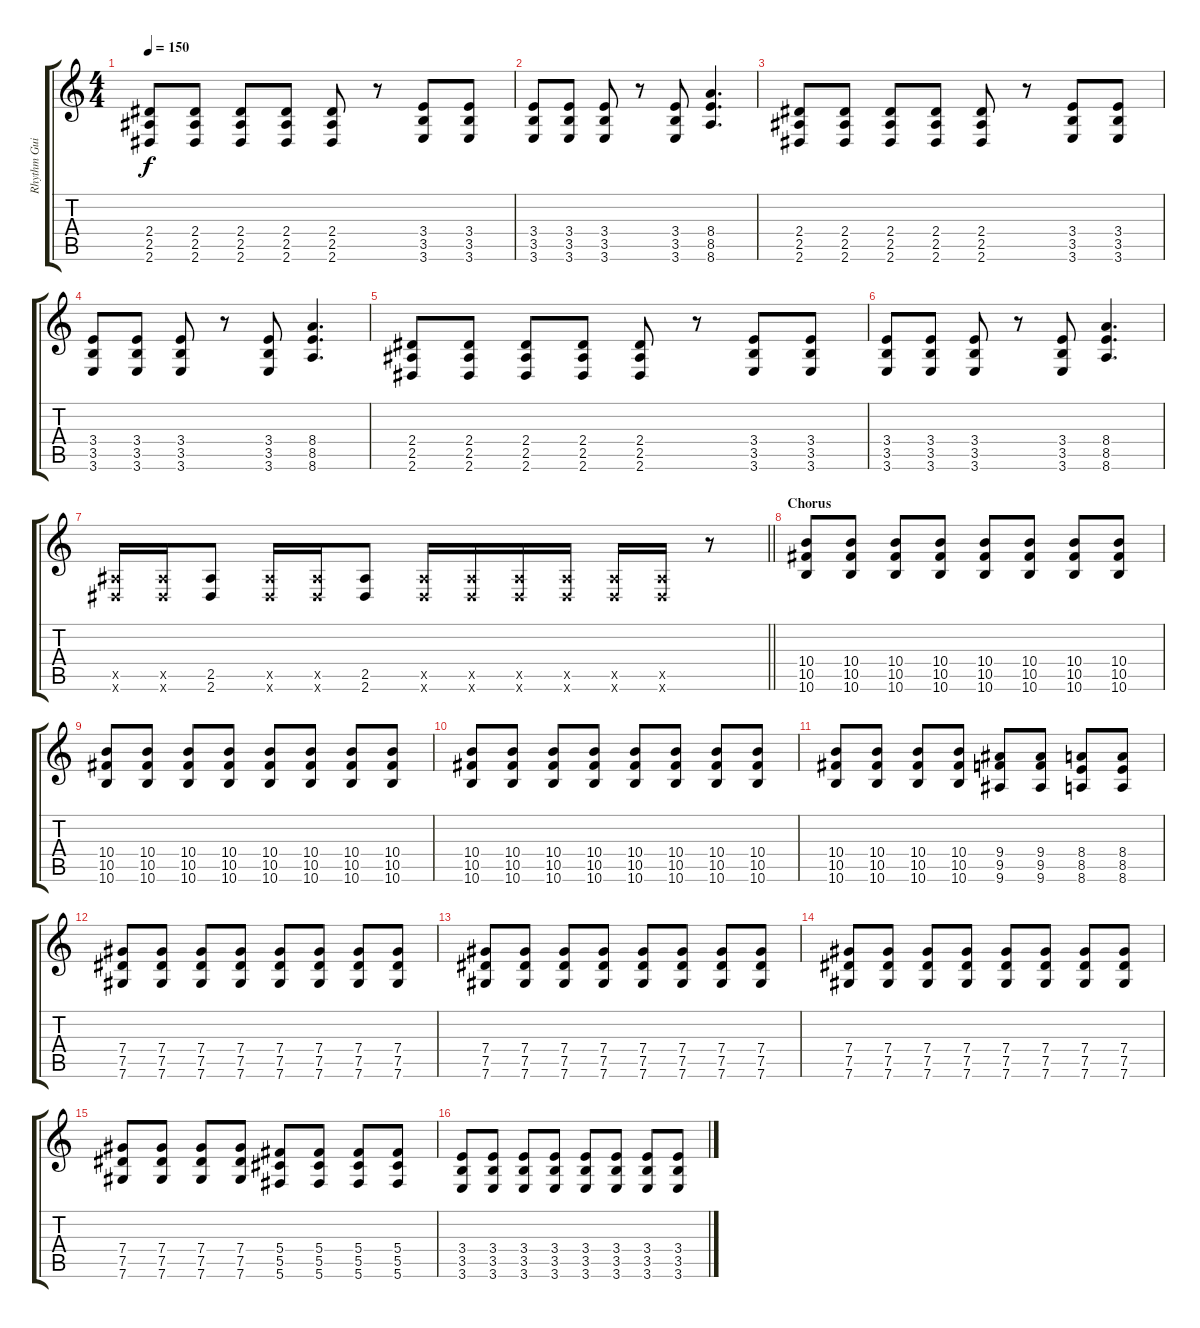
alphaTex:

\track ("Rhythm Guitar I" "Rhythm Gui") {instrument distortionguitar}
\staff {score tabs}
\tuning (Eb4 Bb3 Gb3 Db3 Ab2 Db2) {hide}
\ts (4 4)
\tempo 150
\clef g2
\ks c
(2.4 2.5 2.6).8{dy f} (2.4 2.5 2.6).8 (2.4 2.5 2.6).8 (2.4 2.5 2.6).8 (2.4 2.5 2.6).8 r.8 (3.4 3.5 3.6).8 (3.4 3.5 3.6).8 |
(3.4 3.5 3.6).8 (3.4 3.5 3.6).8 (3.4 3.5 3.6).8 r.8 (3.4 3.5 3.6).8 (8.4 8.5 8.6).4{d} |
(2.4 2.5 2.6).8 (2.4 2.5 2.6).8 (2.4 2.5 2.6).8 (2.4 2.5 2.6).8 (2.4 2.5 2.6).8 r.8 (3.4 3.5 3.6).8 (3.4 3.5 3.6).8 |
(3.4 3.5 3.6).8 (3.4 3.5 3.6).8 (3.4 3.5 3.6).8 r.8 (3.4 3.5 3.6).8 (8.4 8.5 8.6).4{d} |
(2.4 2.5 2.6).8 (2.4 2.5 2.6).8 (2.4 2.5 2.6).8 (2.4 2.5 2.6).8 (2.4 2.5 2.6).8 r.8 (3.4 3.5 3.6).8 (3.4 3.5 3.6).8 |
(3.4 3.5 3.6).8 (3.4 3.5 3.6).8 (3.4 3.5 3.6).8 r.8 (3.4 3.5 3.6).8 (8.4 8.5 8.6).4{d} |
\barLineRight lightlight
(2.5{x} 2.6{x}).16 (2.5{x} 2.6{x}).16 (2.5 2.6).8 (2.5{x} 2.6{x}).16 (2.5{x} 2.6{x}).16 (2.5 2.6).8 (2.5{x} 2.6{x}).16 (2.5{x} 2.6{x}).16 (2.5{x} 2.6{x}).16 (2.5{x} 2.6{x}).16 (2.5{x} 2.6{x}).16 (2.5{x} 2.6{x}).16 r.8 |
\section ("" "Chorus")
(10.4 10.5 10.6).8 (10.4 10.5 10.6).8 (10.4 10.5 10.6).8 (10.4 10.5 10.6).8 (10.4 10.5 10.6).8 (10.4 10.5 10.6).8 (10.4 10.5 10.6).8 (10.4 10.5 10.6).8 |
(10.4 10.5 10.6).8 (10.4 10.5 10.6).8 (10.4 10.5 10.6).8 (10.4 10.5 10.6).8 (10.4 10.5 10.6).8 (10.4 10.5 10.6).8 (10.4 10.5 10.6).8 (10.4 10.5 10.6).8 |
(10.4 10.5 10.6).8 (10.4 10.5 10.6).8 (10.4 10.5 10.6).8 (10.4 10.5 10.6).8 (10.4 10.5 10.6).8 (10.4 10.5 10.6).8 (10.4 10.5 10.6).8 (10.4 10.5 10.6).8 |
(10.4 10.5 10.6).8 (10.4 10.5 10.6).8 (10.4 10.5 10.6).8 (10.4 10.5 10.6).8 (9.4 9.5 9.6).8 (9.4 9.5 9.6).8 (8.4 8.5 8.6).8 (8.4 8.5 8.6).8 |
(7.4 7.5 7.6).8 (7.4 7.5 7.6).8 (7.4 7.5 7.6).8 (7.4 7.5 7.6).8 (7.4 7.5 7.6).8 (7.4 7.5 7.6).8 (7.4 7.5 7.6).8 (7.4 7.5 7.6).8 |
(7.4 7.5 7.6).8 (7.4 7.5 7.6).8 (7.4 7.5 7.6).8 (7.4 7.5 7.6).8 (7.4 7.5 7.6).8 (7.4 7.5 7.6).8 (7.4 7.5 7.6).8 (7.4 7.5 7.6).8 |
(7.4 7.5 7.6).8 (7.4 7.5 7.6).8 (7.4 7.5 7.6).8 (7.4 7.5 7.6).8 (7.4 7.5 7.6).8 (7.4 7.5 7.6).8 (7.4 7.5 7.6).8 (7.4 7.5 7.6).8 |
(7.4 7.5 7.6).8 (7.4 7.5 7.6).8 (7.4 7.5 7.6).8 (7.4 7.5 7.6).8 (5.4 5.5 5.6).8 (5.4 5.5 5.6).8 (5.4 5.5 5.6).8 (5.4 5.5 5.6).8 |
(3.4 3.5 3.6).8 (3.4 3.5 3.6).8 (3.4 3.5 3.6).8 (3.4 3.5 3.6).8 (3.4 3.5 3.6).8 (3.4 3.5 3.6).8 (3.4 3.5 3.6).8 (3.4 3.5 3.6).8
